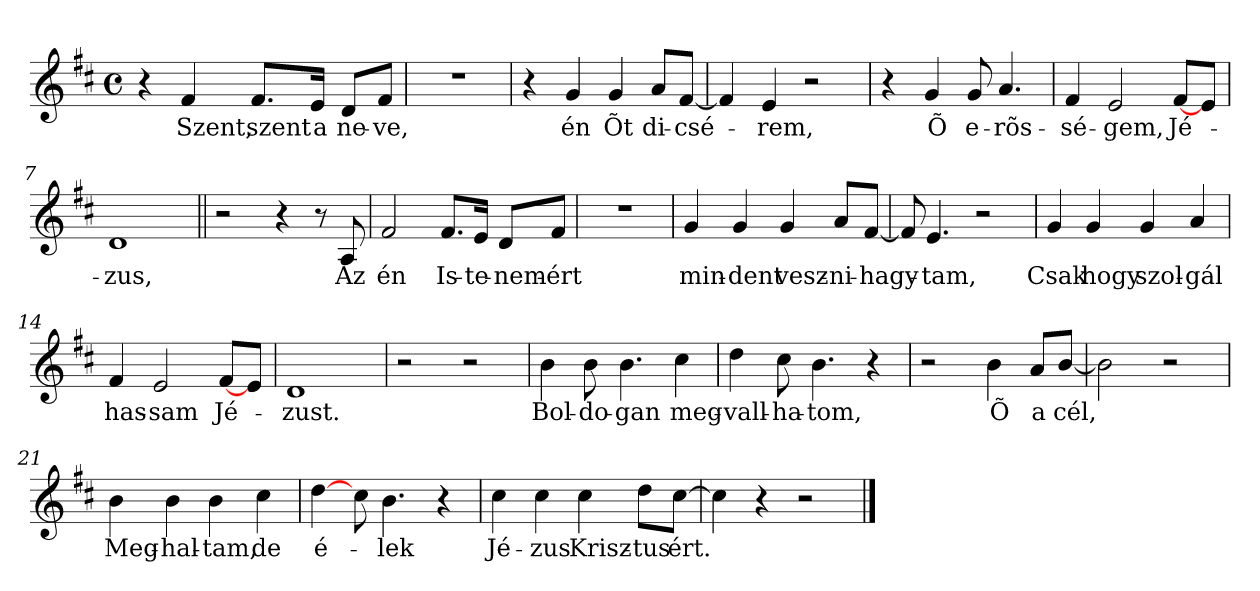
**kern	**text
*part1	*part1
*staff1	*staff1
*clefG2	*
*k[f#c#]	*
*D:	*
*M4/4	*
*met(c)	*
=1	=1
4r	.
!	!LO:LY:b
4f#/	Szent,
!	!LO:LY:b
8.f#/L	szent
!	!LO:LY:b
16e/Jk	a
!	!LO:LY:b
8d/L	ne-
!	!LO:LY:b
8f#/J	-ve,
=2	=2
1r	.
=3	=3
4r	.
!	!LO:LY:b
4g/	én
!	!LO:LY:b
4g/	Õt
!	!LO:LY:b
8a/L	di-
!	!LO:LY:b
[8f#/J	-csé-
=4	=4
4f#/]	.
!	!LO:LY:b
4e/	-rem,
2r	.
!!LO:LB:g=z
=5	=5
4r	.
!	!LO:LY:b
4g/	Õ
!	!LO:LY:b
8g/	e-
!	!LO:LY:b
4.a/	-rõs-
=6	=6
!	!LO:LY:b
4f#/	-sé-
!	!LO:LY:b
2e/	-gem,
!	!LO:LY:b
[8f#/L	Jé-
8e/J	.
=7	=7
!	!LO:LY:b
1d	-zus,
=8||	=8||
2r	.
4r	.
8r	.
!	!LO:LY:b
8A/	Az
=9	=9
!	!LO:LY:b
2f#/	én
!	!LO:LY:b
8.f#/L	Is-
!	!LO:LY:b
16e/Jk	-te-
!	!LO:LY:b
8d/L	-nem-
!	!LO:LY:b
8f#/J	-ért
!!LO:LB:g=z
=10	=10
1r	.
=11	=11
!	!LO:LY:b
4g/	min-
!	!LO:LY:b
4g/	-dent
!	!LO:LY:b
4g/	vesz-
!	!LO:LY:b
8a/L	-ni-
!	!LO:LY:b
[8f#/J	-hagy-
=12	=12
8f#/]	.
!	!LO:LY:b
4.e/	-tam,
2r	.
=13	=13
!	!LO:LY:b
4g/	Csak
!	!LO:LY:b
4g/	hogy
!	!LO:LY:b
4g/	szol-
!	!LO:LY:b
4a/	-gál
=14	=14
!	!LO:LY:b
4f#/	has-
!	!LO:LY:b
2e/	-sam
!	!LO:LY:b
[8f#/L	Jé-
8e/J	.
!!LO:LB:g=z
=15	=15
!	!LO:LY:b
1d	-zust.
=16	=16
2r	.
2r	.
=17	=17
!	!LO:LY:b
4b\	Bol-
!	!LO:LY:b
8b\	-do-
!	!LO:LY:b
4.b\	-gan
!	!LO:LY:b
4cc#\	meg-
=18	=18
!	!LO:LY:b
4dd\	-vall-
!	!LO:LY:b
8cc#\	-ha-
!	!LO:LY:b
4.b\	-tom,
4r	.
=19	=19
2r	.
!	!LO:LY:b
4b\	Õ
!	!LO:LY:b
8a/L	a
!	!LO:LY:b
[8b/J	cél,
=20	=20
2b\]	.
2r	.
!!LO:LB:g=z
=21	=21
!	!LO:LY:b
4b\	Meg-
!	!LO:LY:b
4b\	-hal-
!	!LO:LY:b
4b\	-tam,
!	!LO:LY:b
4cc#\	de
=22	=22
!	!LO:LY:b
[4dd\	é-
8cc#\	.
!	!LO:LY:b
4.b\	-lek
4r	.
=23	=23
!	!LO:LY:b
4cc#\	Jé-
!	!LO:LY:b
4cc#\	-zus
!	!LO:LY:b
4cc#\	Krisz-
!	!LO:LY:b
8dd\L	-tus
!	!LO:LY:b
[8cc#\J	ért.
=24	=24
4cc#\]	.
4r	.
2r	.
==	==
*-	*-
